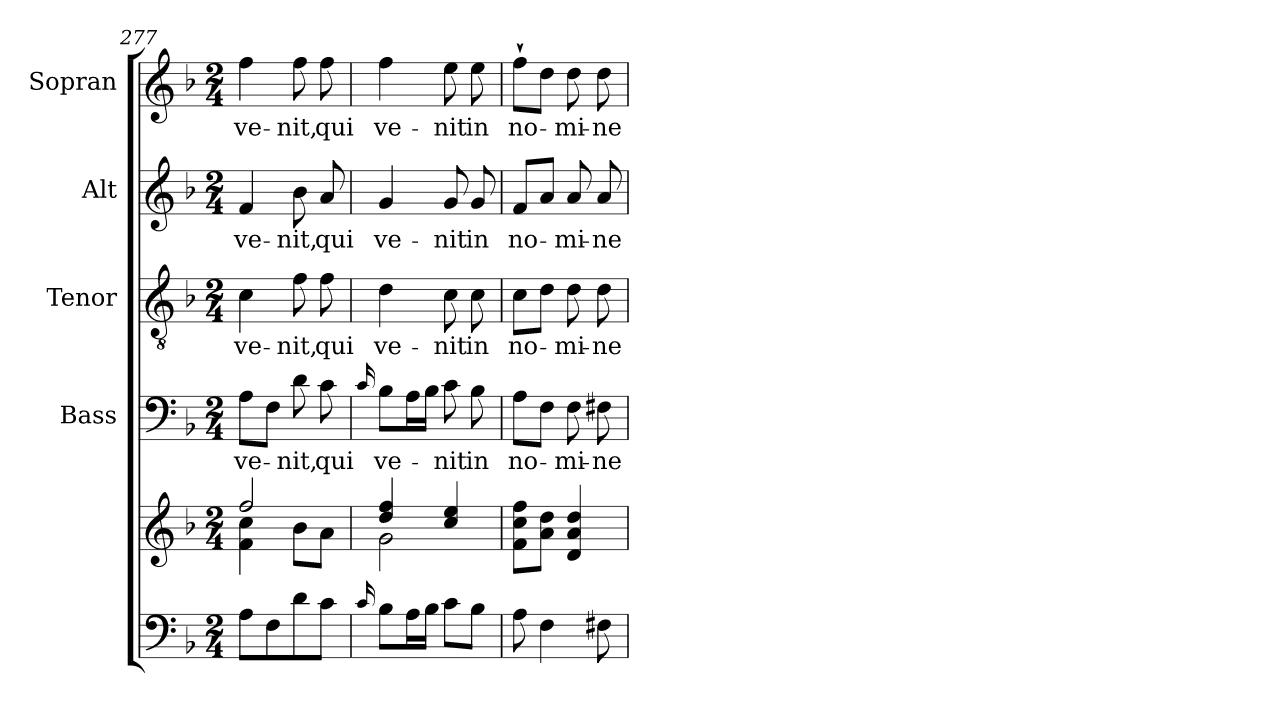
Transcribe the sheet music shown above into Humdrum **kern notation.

**kern	**kern	**kern	**text	**kern	**text	**kern	**text	**kern	**text
*part5	*part5	*part4	*part4	*part3	*part3	*part2	*part2	*part1	*part1
*staff6	*staff5	*staff4	*staff4	*staff3	*staff3	*staff2	*staff2	*staff1	*staff1
*	*	*I"Bass	*	*I"Tenor	*	*I"Alt	*	*I"Sopran	*
*	*	*I'B.	*	*I'T.	*	*I'A.	*	*I'S.	*
*clefF4	*clefG2	*clefF4	*	*clefGv2	*	*clefG2	*	*clefG2	*
*k[b-]	*k[b-]	*k[b-]	*	*k[b-]	*	*k[b-]	*	*k[b-]	*
*F:	*F:	*F:	*	*F:	*	*F:	*	*F:	*
*M2/4	*M2/4	*M2/4	*	*M2/4	*	*M2/4	*	*M2/4	*
=277	=277	=277	=277	=277	=277	=277	=277	=277	=277
*	*^	*	*	*	*	*	*	*	*
!	!	!	!	!LO:LY:b	!	!LO:LY:b	!	!LO:LY:b	!	!LO:LY:b
8A\L	2ff/	4f\ 4cc\	8A\L	ve-	4c\	ve-	4f/	ve-	4ff\	ve-
8F\	.	.	8F\J	.	.	.	.	.	.	.
!	!	!	!	!LO:LY:b	!	!LO:LY:b	!	!LO:LY:b	!	!LO:LY:b
8d\	.	8b-\L	8d\	-nit,	8f\	-nit,	8b-\	-nit,	8ff\	-nit,
!	!	!	!	!LO:LY:b	!	!LO:LY:b	!	!LO:LY:b	!	!LO:LY:b
8c\J	.	8a\J	8c\	qui	8f\	qui	8a/	qui	8ff\	qui
=278	=278	=278	=278	=278	=278	=278	=278	=278	=278	=278
16qqc/	.	.	16qqc/	.	.	.	.	.	.	.
!	!	!	!	!LO:LY:b	!	!LO:LY:b	!	!LO:LY:b	!	!LO:LY:b
8B-\L	4dd/ 4ff/	2g\	8B-\L	ve-	4d\	ve-	4g/	ve-	4ff\	ve-
16A\L	.	.	16A\L	.	.	.	.	.	.	.
16B-\JJ	.	.	16B-\JJ	.	.	.	.	.	.	.
!	!	!	!	!LO:LY:b	!	!LO:LY:b	!	!LO:LY:b	!	!LO:LY:b
8c\L	4cc/ 4ee/	.	8c\	-nit	8c\	-nit	8g/	-nit	8ee\	-nit
!	!	!	!	!LO:LY:b	!	!LO:LY:b	!	!LO:LY:b	!	!LO:LY:b
8B-\J	.	.	8B-\	in	8c\	in	8g/	in	8ee\	in
*	*v	*v	*	*	*	*	*	*	*	*
=279	=279	=279	=279	=279	=279	=279	=279	=279	=279
!	!	!	!LO:LY:b	!	!LO:LY:b	!	!LO:LY:b	!	!LO:LY:b
8A\	8f\ 8cc\ 8ff\L	8A\L	no-	8c\L	no-	8f/L	no-	8ff`>\L	no-
4F\	8a\ 8dd\J	8F\J	.	8d\J	.	8a/J	.	8dd\J	.
!	!	!	!LO:LY:b	!	!LO:LY:b	!	!LO:LY:b	!	!LO:LY:b
.	4d/ 4a/ 4dd/	8F\	-mi-	8d\	-mi-	8a/	-mi-	8dd\	-mi-
!	!	!	!LO:LY:b	!	!LO:LY:b	!	!LO:LY:b	!	!LO:LY:b
8F#X\	.	8F#X\	-ne	8d\	-ne	8a/	-ne	8dd\	-ne
=	=	=	=	=	=	=	=	=	=
*-	*-	*-	*-	*-	*-	*-	*-	*-	*-
